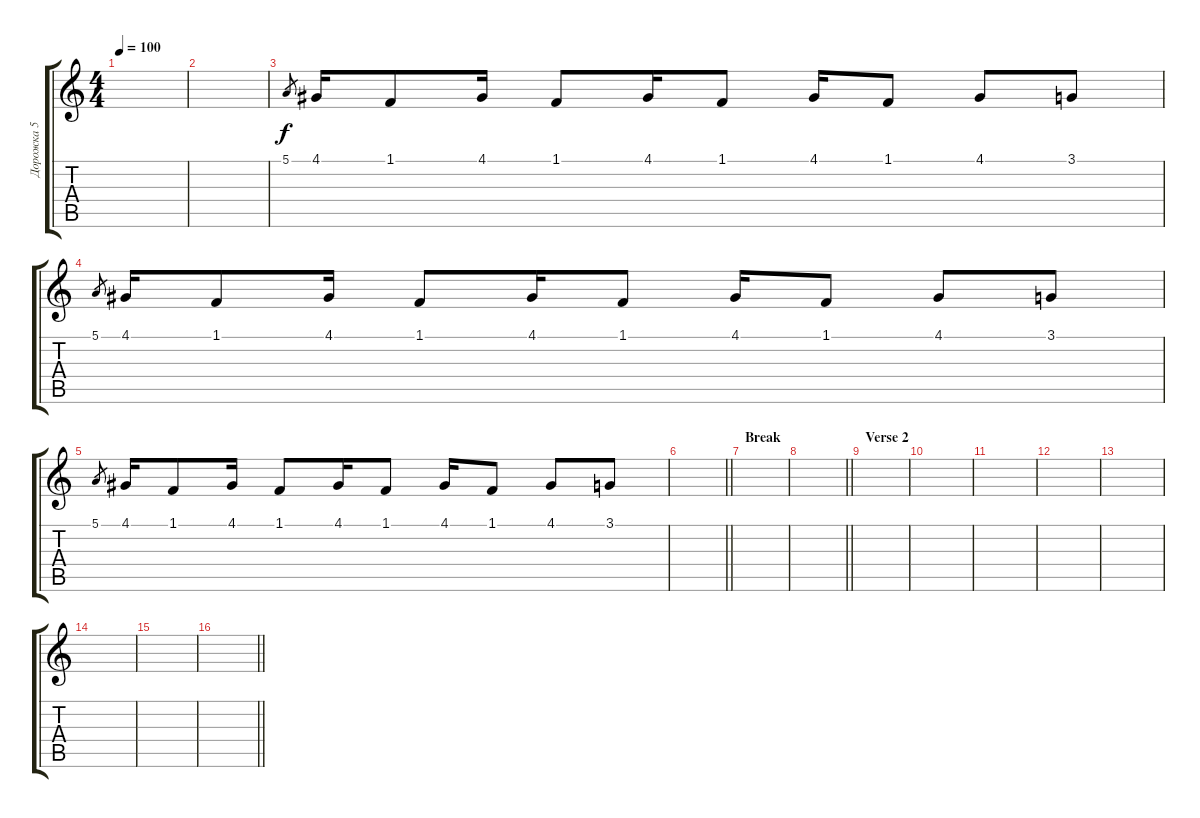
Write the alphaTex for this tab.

\track ("Дорожка 5" "Дорожка 5") {instrument choiraahs}
\staff {score tabs}
\tuning (E4 B3 G3 D3 A2 E2) {hide}
\ts (4 4)
\tempo 100
\clef g2
\ks c
|
|
5.1.8{gr} 4.1.16 1.1.8 4.1.16 1.1.8 4.1.16 1.1.8 4.1.16 1.1.8 4.1.8 3.1.8 |
5.1.8{gr} 4.1.16 1.1.8 4.1.16 1.1.8 4.1.16 1.1.8 4.1.16 1.1.8 4.1.8 3.1.8 |
5.1.8{gr} 4.1.16 1.1.8 4.1.16 1.1.8 4.1.16 1.1.8 4.1.16 1.1.8 4.1.8 3.1.8 |
\barLineRight lightlight
|
\section ("" "Break")
|
\barLineRight lightlight
|
\section ("" "Verse 2")
|
|
|
|
|
|
|
\barLineRight lightlight
